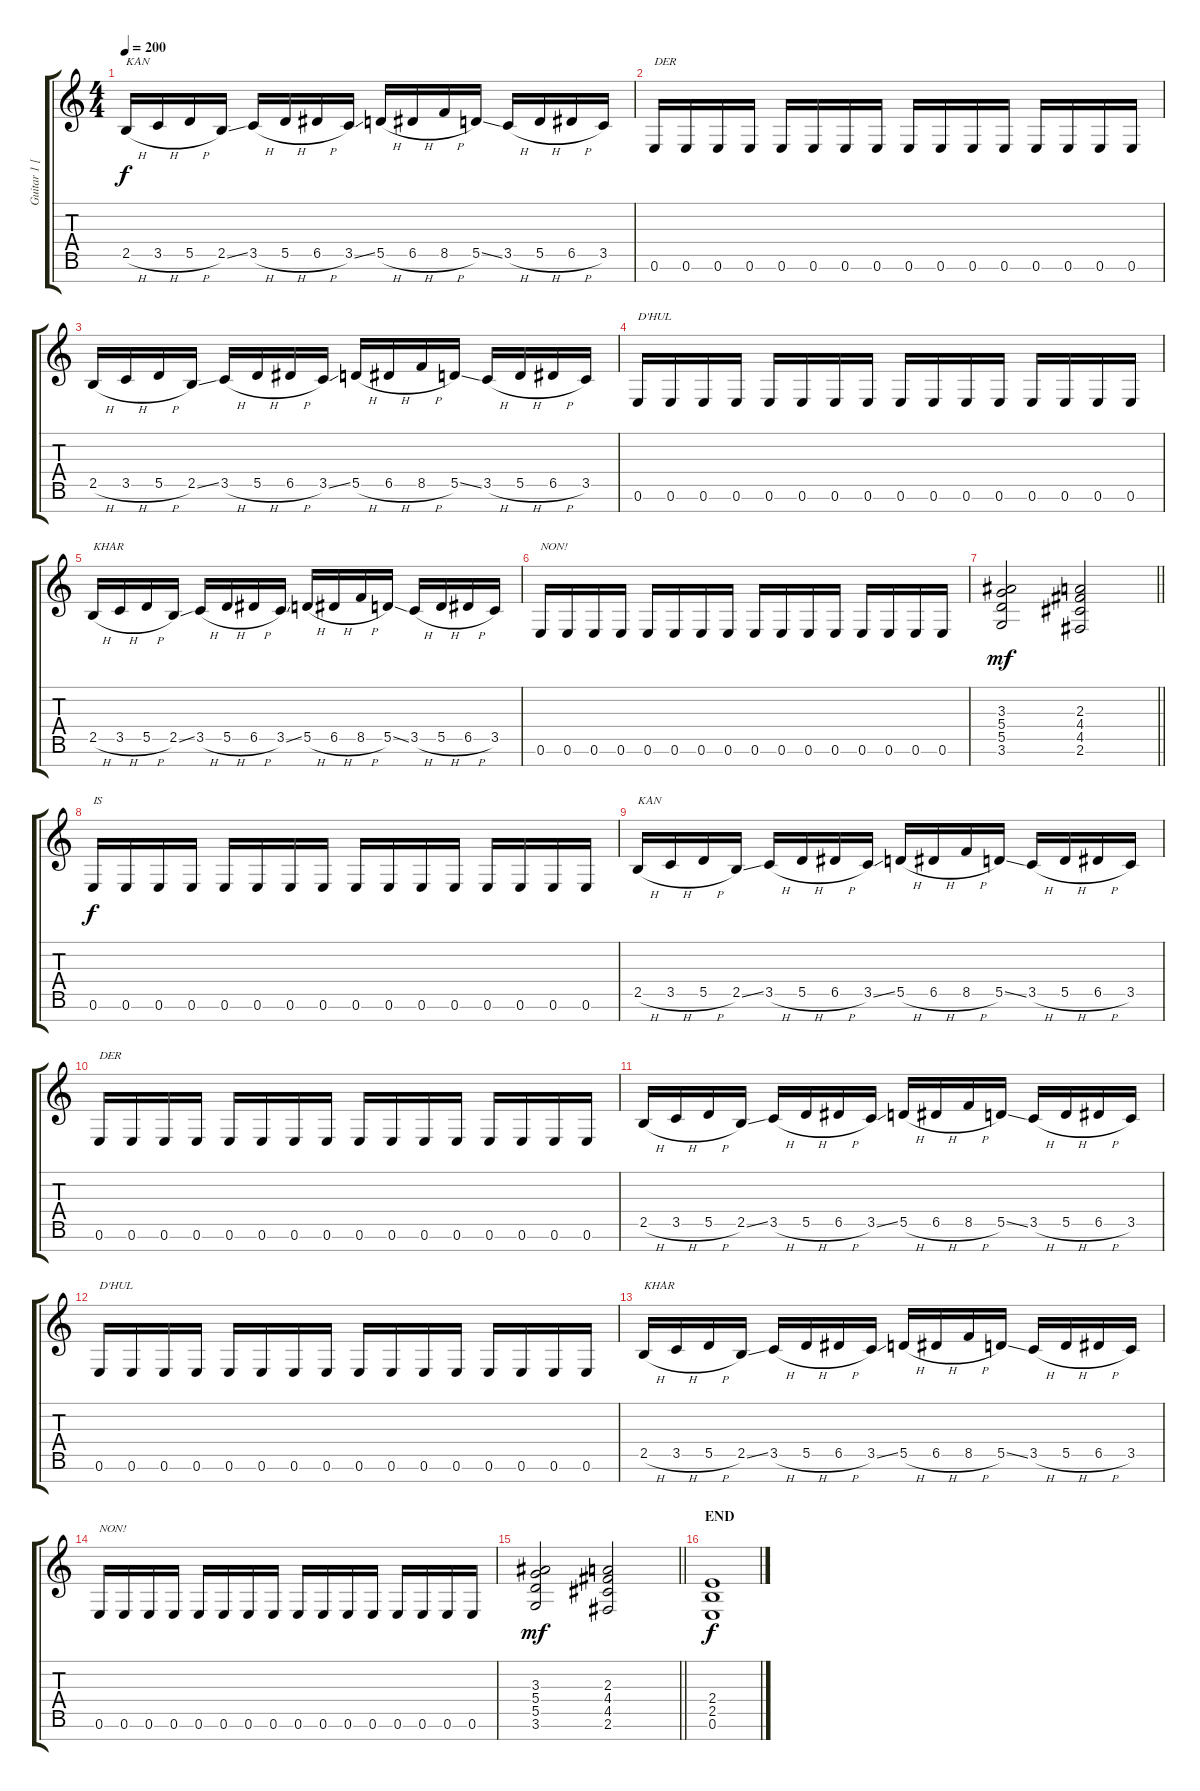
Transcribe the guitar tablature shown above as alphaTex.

\track ("Guitar 1 [7-String]" "Guitar 1 [") {instrument distortionguitar}
\staff {score tabs}
\tuning (E4 B3 G3 D3 A2 E2 B1) {hide}
\ts (4 4)
\tempo 200
\clef g2
\ks c
2.5{h}.16{txt "KAN" dy f} 3.5{h}.16 5.5{h}.16 2.5{ss}.16 3.5{h}.16 5.5{h}.16 6.5{h}.16 3.5{ss}.16 5.5{h}.16 6.5{h}.16 8.5{h}.16 5.5{ss}.16 3.5{h}.16 5.5{h}.16 6.5{h}.16 3.5.16 |
0.6.16{txt "DER"} 0.6.16 0.6.16 0.6.16 0.6.16 0.6.16 0.6.16 0.6.16 0.6.16 0.6.16 0.6.16 0.6.16 0.6.16 0.6.16 0.6.16 0.6.16 |
2.5{h}.16 3.5{h}.16 5.5{h}.16 2.5{ss}.16 3.5{h}.16 5.5{h}.16 6.5{h}.16 3.5{ss}.16 5.5{h}.16 6.5{h}.16 8.5{h}.16 5.5{ss}.16 3.5{h}.16 5.5{h}.16 6.5{h}.16 3.5.16 |
0.6.16{txt "D'HUL"} 0.6.16 0.6.16 0.6.16 0.6.16 0.6.16 0.6.16 0.6.16 0.6.16 0.6.16 0.6.16 0.6.16 0.6.16 0.6.16 0.6.16 0.6.16 |
2.5{h}.16{txt "KHAR"} 3.5{h}.16 5.5{h}.16 2.5{ss}.16 3.5{h}.16 5.5{h}.16 6.5{h}.16 3.5{ss}.16 5.5{h}.16 6.5{h}.16 8.5{h}.16 5.5{ss}.16 3.5{h}.16 5.5{h}.16 6.5{h}.16 3.5.16 |
0.6.16{txt "NON!"} 0.6.16 0.6.16 0.6.16 0.6.16 0.6.16 0.6.16 0.6.16 0.6.16 0.6.16 0.6.16 0.6.16 0.6.16 0.6.16 0.6.16 0.6.16 |
\barLineRight lightlight
(3.3 5.4 5.5 3.6).2{dy mf} (2.3 4.4 4.5 2.6).2 |
0.6.16{txt "IS" dy f} 0.6.16 0.6.16 0.6.16 0.6.16 0.6.16 0.6.16 0.6.16 0.6.16 0.6.16 0.6.16 0.6.16 0.6.16 0.6.16 0.6.16 0.6.16 |
2.5{h}.16{txt "KAN"} 3.5{h}.16 5.5{h}.16 2.5{ss}.16 3.5{h}.16 5.5{h}.16 6.5{h}.16 3.5{ss}.16 5.5{h}.16 6.5{h}.16 8.5{h}.16 5.5{ss}.16 3.5{h}.16 5.5{h}.16 6.5{h}.16 3.5.16 |
0.6.16{txt "DER"} 0.6.16 0.6.16 0.6.16 0.6.16 0.6.16 0.6.16 0.6.16 0.6.16 0.6.16 0.6.16 0.6.16 0.6.16 0.6.16 0.6.16 0.6.16 |
2.5{h}.16 3.5{h}.16 5.5{h}.16 2.5{ss}.16 3.5{h}.16 5.5{h}.16 6.5{h}.16 3.5{ss}.16 5.5{h}.16 6.5{h}.16 8.5{h}.16 5.5{ss}.16 3.5{h}.16 5.5{h}.16 6.5{h}.16 3.5.16 |
0.6.16{txt "D'HUL"} 0.6.16 0.6.16 0.6.16 0.6.16 0.6.16 0.6.16 0.6.16 0.6.16 0.6.16 0.6.16 0.6.16 0.6.16 0.6.16 0.6.16 0.6.16 |
2.5{h}.16{txt "KHAR"} 3.5{h}.16 5.5{h}.16 2.5{ss}.16 3.5{h}.16 5.5{h}.16 6.5{h}.16 3.5{ss}.16 5.5{h}.16 6.5{h}.16 8.5{h}.16 5.5{ss}.16 3.5{h}.16 5.5{h}.16 6.5{h}.16 3.5.16 |
0.6.16{txt "NON!"} 0.6.16 0.6.16 0.6.16 0.6.16 0.6.16 0.6.16 0.6.16 0.6.16 0.6.16 0.6.16 0.6.16 0.6.16 0.6.16 0.6.16 0.6.16 |
\barLineRight lightlight
(3.3 5.4 5.5 3.6).2{dy mf} (2.3 4.4 4.5 2.6).2 |
\section ("" "END")
(2.4 2.5 0.6).1{dy f volume 0}
